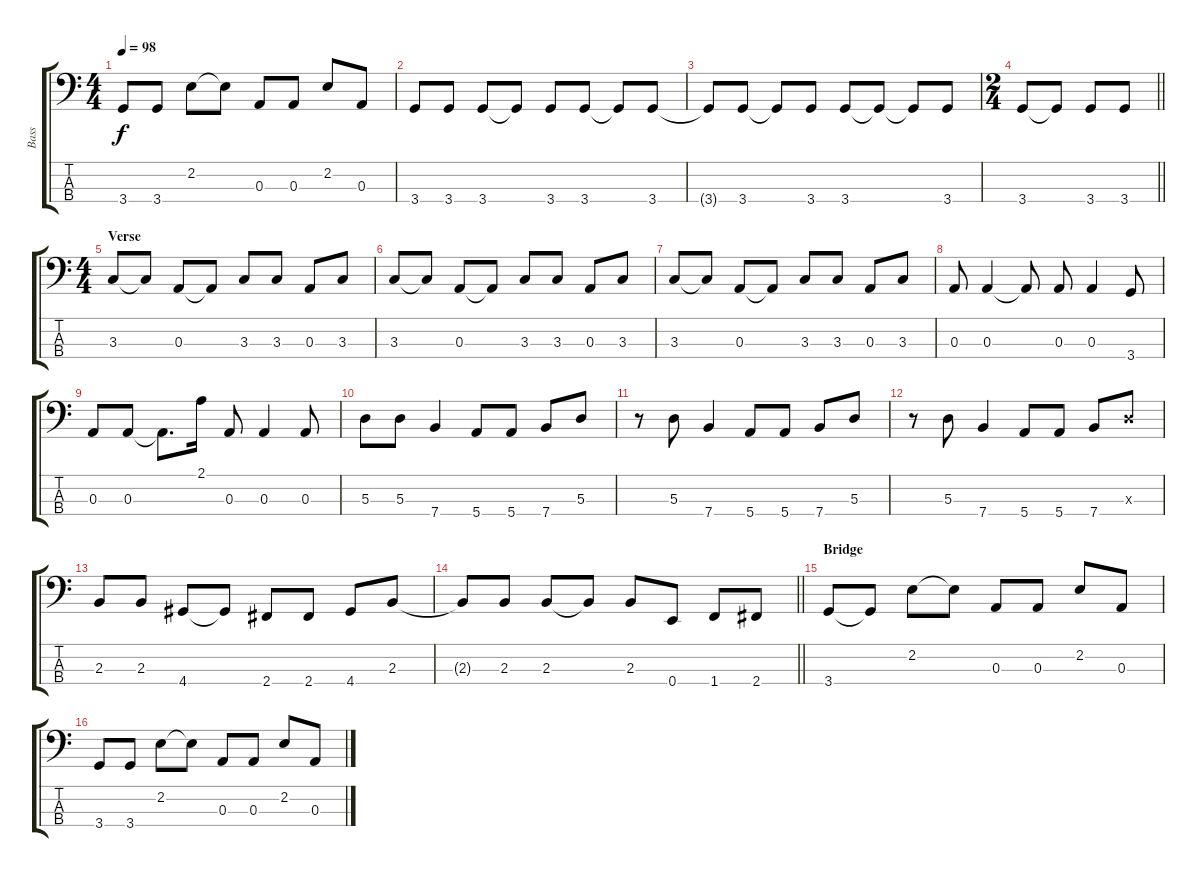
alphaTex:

\track ("Bass" "Bass") {instrument electricbassfinger}
\staff {score tabs}
\tuning (G2 D2 A1 E1) {hide}
\ts (4 4)
\tempo 98
\clef f4
\ks c
3.4.8{dy f} 3.4.8 2.2.8 2.2{t}.8 0.3.8 0.3.8 2.2.8 0.3.8 |
3.4.8 3.4.8 3.4.8 3.4{t}.8 3.4.8 3.4.8 3.4{t}.8 3.4.8 |
3.4{t}.8 3.4.8 3.4{t}.8 3.4.8 3.4.8 3.4{t}.8 3.4{t}.8 3.4.8 |
\ts (2 4)
\barLineRight lightlight
3.4.8 3.4{t}.8 3.4.8 3.4.8 |
\ts (4 4)
\section ("" "Verse")
3.3.8 3.3{t}.8 0.3.8 0.3{t}.8 3.3.8 3.3.8 0.3.8 3.3.8 |
3.3.8 3.3{t}.8 0.3.8 0.3{t}.8 3.3.8 3.3.8 0.3.8 3.3.8 |
3.3.8 3.3{t}.8 0.3.8 0.3{t}.8 3.3.8 3.3.8 0.3.8 3.3.8 |
0.3.8 0.3.4 0.3{t}.8 0.3.8 0.3.4 3.4.8 |
0.3.8 0.3.8 0.3{t}.8{d} 2.1.16 0.3.8 0.3.4 0.3.8 |
5.3.8 5.3.8 7.4.4 5.4.8 5.4.8 7.4.8 5.3.8 |
r.8 5.3.8 7.4.4 5.4.8 5.4.8 7.4.8 5.3.8 |
r.8 5.3.8 7.4.4 5.4.8 5.4.8 7.4.8 5.3{x}.8 |
2.3.8 2.3.8 4.4.8 4.4{t}.8 2.4.8 2.4.8 4.4.8 2.3.8 |
\barLineRight lightlight
2.3{t}.8 2.3.8 2.3.8 2.3{t}.8 2.3.8 0.4.8 1.4.8 2.4.8 |
\section ("" "Bridge")
3.4.8 3.4{t}.8 2.2.8 2.2{t}.8 0.3.8 0.3.8 2.2.8 0.3.8 |
3.4.8 3.4.8 2.2.8 2.2{t}.8 0.3.8 0.3.8 2.2.8 0.3.8
